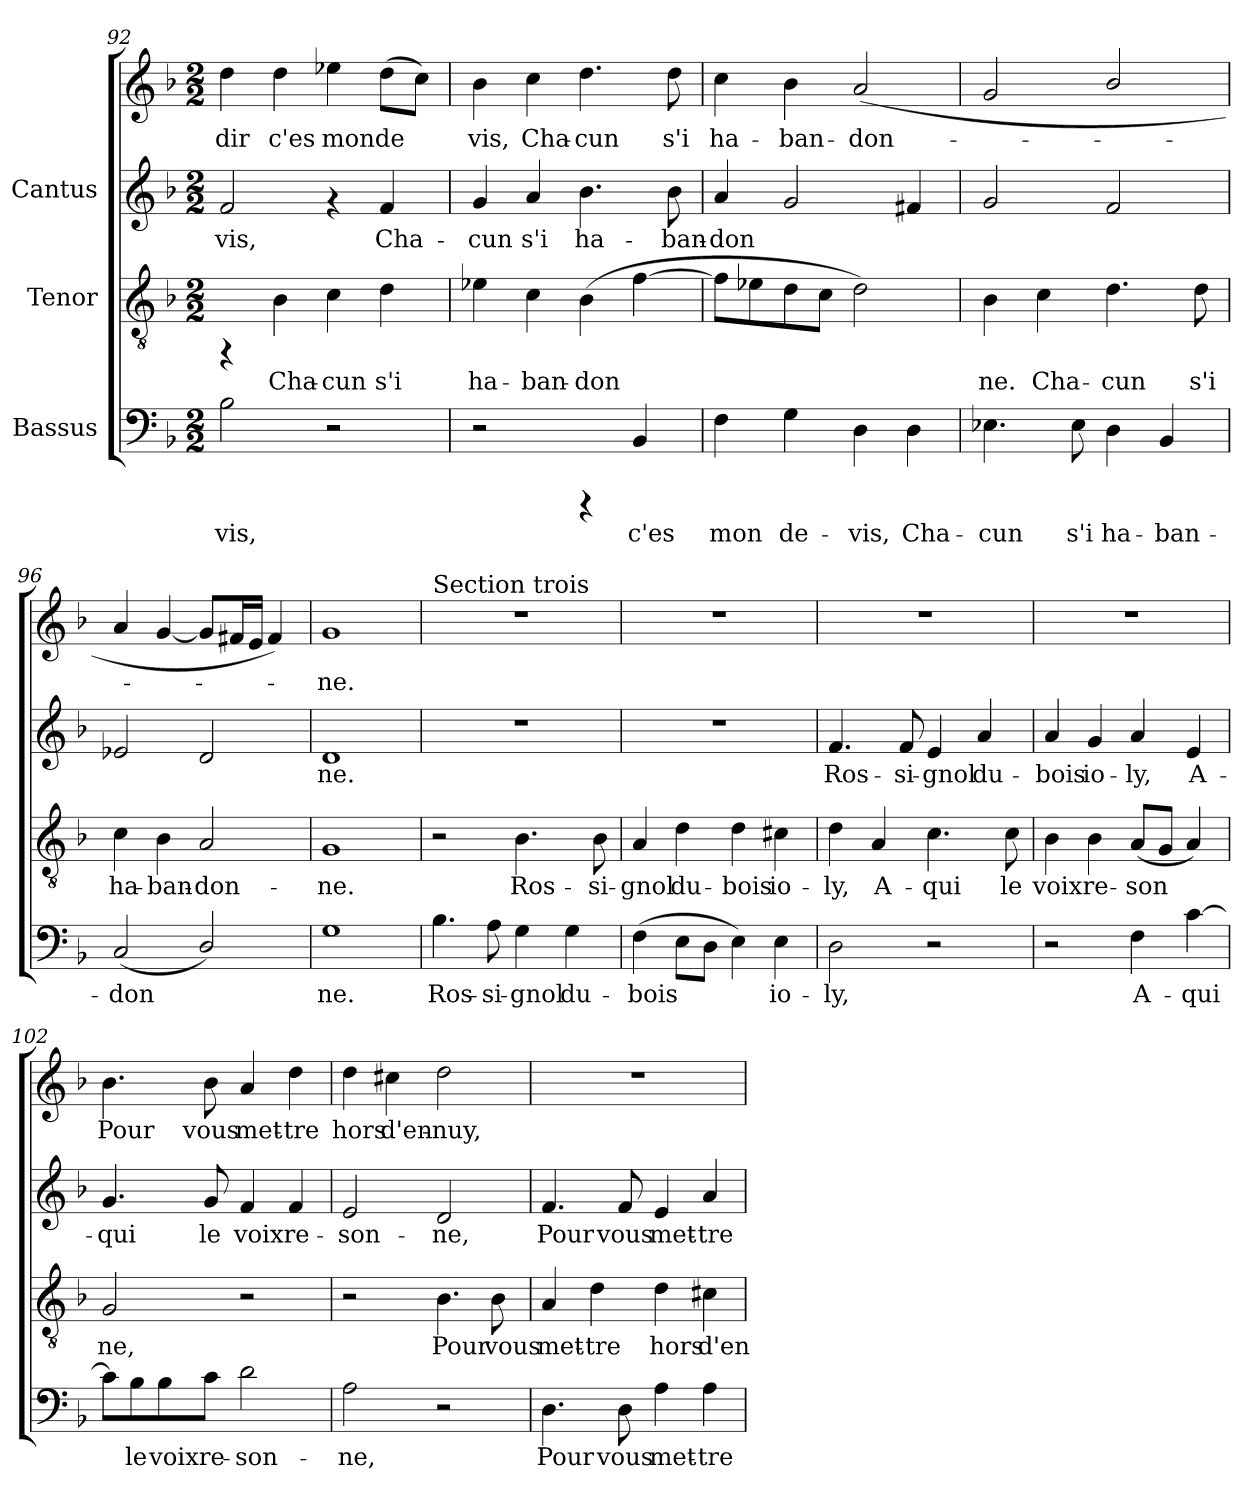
**kern	**text	**kern	**text	**kern	**text	**kern	**text
*part3	*part3	*part2	*part2	*part1	*part1	*part1	*part1
*staff4	*staff4	*staff3	*staff3	*staff2	*staff2	*staff1	*staff1
*I"Bassus	*	*I"Tenor	*	*I"Cantus	*	*	*
!!LO:LB:g=z
*clefF4	*	*clefGv2	*	*clefG2	*	*clefG2	*
*k[b-]	*	*k[b-]	*	*k[b-]	*	*k[b-]	*
*F:	*	*F:	*	*F:	*	*F:	*
*M2/2	*	*M2/2	*	*M2/2	*	*M2/2	*
=92	=92	=92	=92	=92	=92	=92	=92
!	!LO:LY:b:cj	!	!	!	!LO:LY:b:cj	!	!LO:LY:b:cj
2B-\	-vis,	4rFF	.	2f/	-vis,	4dd\	-dir
!	!	!	!LO:LY:b:cj	!	!	!	!LO:LY:b:cj
.	.	4B-\	Cha-	.	.	4dd\	c'es
!	!	!	!LO:LY:b:cj	!	!	!	!LO:LY:b:cj
2r	.	4c\	-cun	4rf	.	4ee-X\	mon
!	!	!	!LO:LY:b:cj	!	!LO:LY:b:cj	!	!LO:LY:b:cj
.	.	4d\	s'i	4f/	Cha-	(>8dd\L	de-
!	!	!	!	!	!	!	!LO:LY:b:cj
.	.	.	.	.	.	8cc\J)	--
=93	=93	=93	=93	=93	=93	=93	=93
!	!	!	!LO:LY:b:cj	!	!LO:LY:b:cj	!	!LO:LY:b:cj
2r	.	4e-X\	ha-	4g/	cun	4b-\	-vis,
!	!	!	!LO:LY:b:cj	!	!LO:LY:b:cj	!	!LO:LY:b:cj
.	.	4c\	-ban-	4a/	s'i	4cc\	Cha-
!	!	!	!LO:LY:b:cj	!	!LO:LY:b:cj	!	!LO:LY:b:cj
4rCCC	.	(>4B-\	-don-	4.b-\	ha-	4.dd\	-cun
!	!LO:LY:b:cj	!	!LO:LY:b:cj	!	!	!	!
4BB-/	c'es	[>4f\	--	.	.	.	.
!	!	!	!	!	!LO:LY:b:cj	!	!LO:LY:b:cj
.	.	.	.	8b-\	-ban-	8dd\	s'i
=94	=94	=94	=94	=94	=94	=94	=94
!	!LO:LY:b:cj	!	!	!	!LO:LY:b:cj	!	!LO:LY:b:cj
4F\	mon	8f\L]	.	4a/	-don-	4cc\	-ha-
.	.	8e-X\	.	.	.	.	.
!	!LO:LY:b:cj	!	!	!	!LO:LY:b:cj	!	!LO:LY:b:cj
4G\	de-	8d\	.	2g/	--	4b-\	-ban-
.	.	8c\J	.	.	.	.	.
!	!LO:LY:b:cj	!	!	!	!	!	!LO:LY:b:cj
4D\	-vis,	2d\)	.	.	.	(<2a/	-don-
!	!LO:LY:b:cj	!	!	!	!LO:LY:b:cj	!	!
4D\	Cha-	.	.	4f#X/	--	.	.
=95	=95	=95	=95	=95	=95	=95	=95
!	!LO:LY:b:cj	!	!LO:LY:b:cj	!	!	!	!
4.E-X\	-cun	4B-\	-ne.	2g/	.	2g/	.
!	!	!	!LO:LY:b:cj	!	!	!	!
.	.	4c\	Cha-	.	.	.	.
!	!LO:LY:b:cj	!	!	!	!	!	!
8E-\	s'i	.	.	.	.	.	.
!	!LO:LY:b:cj	!	!LO:LY:b:cj	!	!	!	!
4D\	ha-	4.d\	-cun	2f/	.	2b-/	.
!	!LO:LY:b:cj	!	!	!	!	!	!
4BB-/	-ban-	.	.	.	.	.	.
!	!	!	!LO:LY:b:cj	!	!	!	!
.	.	8d\	s'i	.	.	.	.
!!LO:PB:g=z
=96	=96	=96	=96	=96	=96	=96	=96
!	!LO:LY:b:cj	!	!LO:LY:b:cj	!	!	!	!
(<2C/	-don-	4c\	ha-	2e-X/	.	4a/	.
!	!	!	!LO:LY:b:cj	!	!	!	!
.	.	4B-\	-ban-	.	.	[<4g/	.
!	!LO:LY:b:cj	!	!LO:LY:b:cj	!	!	!	!
2D/)	--	2A/	-don-	2d/	.	8g/L]	.
.	.	.	.	.	.	16f#X/	.
.	.	.	.	.	.	16e/J	.
.	.	.	.	.	.	4f#/)	.
=97	=97	=97	=97	=97	=97	=97	=97
!	!LO:LY:b:cj	!	!LO:LY:b:cj	!	!LO:LY:b:cj	!	!LO:LY:b:cj
1G	-ne.	1G	-ne.	1d	ne.	1g	-ne.
=98	=98	=98	=98	=98	=98	=98	=98
!	!	!	!	!	!	!LO:TX:a:t=Section trois	!
!	!LO:LY:b:cj	!	!	!	!	!	!
4.B-\	Ros-	2r	.	1r	.	1r	.
!	!LO:LY:b:cj	!	!	!	!	!	!
8A\	-si-	.	.	.	.	.	.
!	!LO:LY:b:cj	!	!LO:LY:b:cj	!	!	!	!
4G\	-gnol	4.B-\	Ros-	.	.	.	.
!	!LO:LY:b:cj	!	!	!	!	!	!
4G\	du-	.	.	.	.	.	.
!	!	!	!LO:LY:b:cj	!	!	!	!
.	.	8B-\	-si-	.	.	.	.
=99	=99	=99	=99	=99	=99	=99	=99
!	!LO:LY:b:cj	!	!LO:LY:b:cj	!	!	!	!
(>4F\	-bois	4A/	-gnol	1r	.	1r	.
!	!LO:LY:b:cj	!	!LO:LY:b:cj	!	!	!	!
8E\L	.	4d\	du-	.	.	.	.
!	!LO:LY:b:cj	!	!	!	!	!	!
8D\J	.	.	.	.	.	.	.
!	!LO:LY:b:cj	!	!LO:LY:b:cj	!	!	!	!
4E\)	.	4d\	-bois	.	.	.	.
!	!LO:LY:b:cj	!	!LO:LY:b:cj	!	!	!	!
4E\	io-	4c#X\	io-	.	.	.	.
=100	=100	=100	=100	=100	=100	=100	=100
!	!LO:LY:b:cj	!	!LO:LY:b:cj	!	!LO:LY:b:cj	!	!
2D\	-ly,	4d\	-ly,	4.f/	Ros-	1r	.
!	!	!	!LO:LY:b:cj	!	!	!	!
.	.	4A/	A-	.	.	.	.
!	!	!	!	!	!LO:LY:b:cj	!	!
.	.	.	.	8f/	-si-	.	.
!	!	!	!LO:LY:b:cj	!	!LO:LY:b:cj	!	!
2r	.	4.c\	-qui	4e/	-gnol	.	.
!	!	!	!	!	!LO:LY:b:cj	!	!
.	.	.	.	4a/	du-	.	.
!	!	!	!LO:LY:b:cj	!	!	!	!
.	.	8c\	le	.	.	.	.
!!LO:LB:g=z
=101	=101	=101	=101	=101	=101	=101	=101
!	!	!	!LO:LY:b:cj	!	!LO:LY:b:cj	!	!
2r	.	4B-\	voix	4a/	-bois	1r	.
!	!	!	!LO:LY:b:cj	!	!LO:LY:b:cj	!	!
.	.	4B-\	re-	4g/	io-	.	.
!	!LO:LY:b:cj	!	!LO:LY:b:cj	!	!LO:LY:b:cj	!	!
4F\	A-	(<8A/L	-son-	4a/	-ly,	.	.
!	!	!	!LO:LY:b:cj	!	!	!	!
.	.	8G/J	--	.	.	.	.
!	!LO:LY:b:cj	!	!LO:LY:b:cj	!	!LO:LY:b:cj	!	!
[>4c\	-qui	4A/)	--	4e/	A-	.	.
=102	=102	=102	=102	=102	=102	=102	=102
!	!LO:LY:b:cj	!	!LO:LY:b:cj	!	!LO:LY:b:cj	!	!LO:LY:b:cj
8c\L]	.	2G/	-ne,	4.g/	qui	4.b-\	-Pour
!	!LO:LY:b:cj	!	!	!	!	!	!
8B-\	le	.	.	.	.	.	.
!	!LO:LY:b:cj	!	!	!	!	!	!
8B-\	voix	.	.	.	.	.	.
!	!LO:LY:b:cj	!	!	!	!LO:LY:b:cj	!	!LO:LY:b:cj
8c\J	re-	.	.	8g/	le	8b-\	vous
!	!LO:LY:b:cj	!	!	!	!LO:LY:b:cj	!	!LO:LY:b:cj
2d\	-son-	2r	.	4f/	voix	4a/	met-
!	!	!	!	!	!LO:LY:b:cj	!	!LO:LY:b:cj
.	.	.	.	4f/	re-	4dd\	-tre
=103	=103	=103	=103	=103	=103	=103	=103
!	!LO:LY:b:cj	!	!	!	!LO:LY:b:cj	!	!LO:LY:b:cj
2A\	-ne,	2r	.	2e/	son-	4dd\	-hors
!	!	!	!	!	!	!	!LO:LY:b:cj
.	.	.	.	.	.	4cc#X\	d'en-
!	!	!	!LO:LY:b:cj	!	!LO:LY:b:cj	!	!LO:LY:b:cj
2r	.	4.B-\	Pour	2d/	-ne,	2dd\	-nuy,
!	!	!	!LO:LY:b:cj	!	!	!	!
.	.	8B-\	vous	.	.	.	.
=104	=104	=104	=104	=104	=104	=104	=104
!	!LO:LY:b:cj	!	!LO:LY:b:cj	!	!LO:LY:b:cj	!	!
4.D\	Pour	4A/	met-	4.f/	Pour	1r	.
!	!	!	!LO:LY:b:cj	!	!	!	!
.	.	4d\	-tre	.	.	.	.
!	!LO:LY:b:cj	!	!	!	!LO:LY:b:cj	!	!
8D\	vous	.	.	8f/	vous	.	.
!	!LO:LY:b:cj	!	!LO:LY:b:cj	!	!LO:LY:b:cj	!	!
4A\	met-	4d\	hors	4e/	met-	.	.
!	!LO:LY:b:cj	!	!LO:LY:b:cj	!	!LO:LY:b:cj	!	!
4A\	-tre	4c#X\	d'en-	4a/	-tre	.	.
=	=	=	=	=	=	=	=
*-	*-	*-	*-	*-	*-	*-	*-
